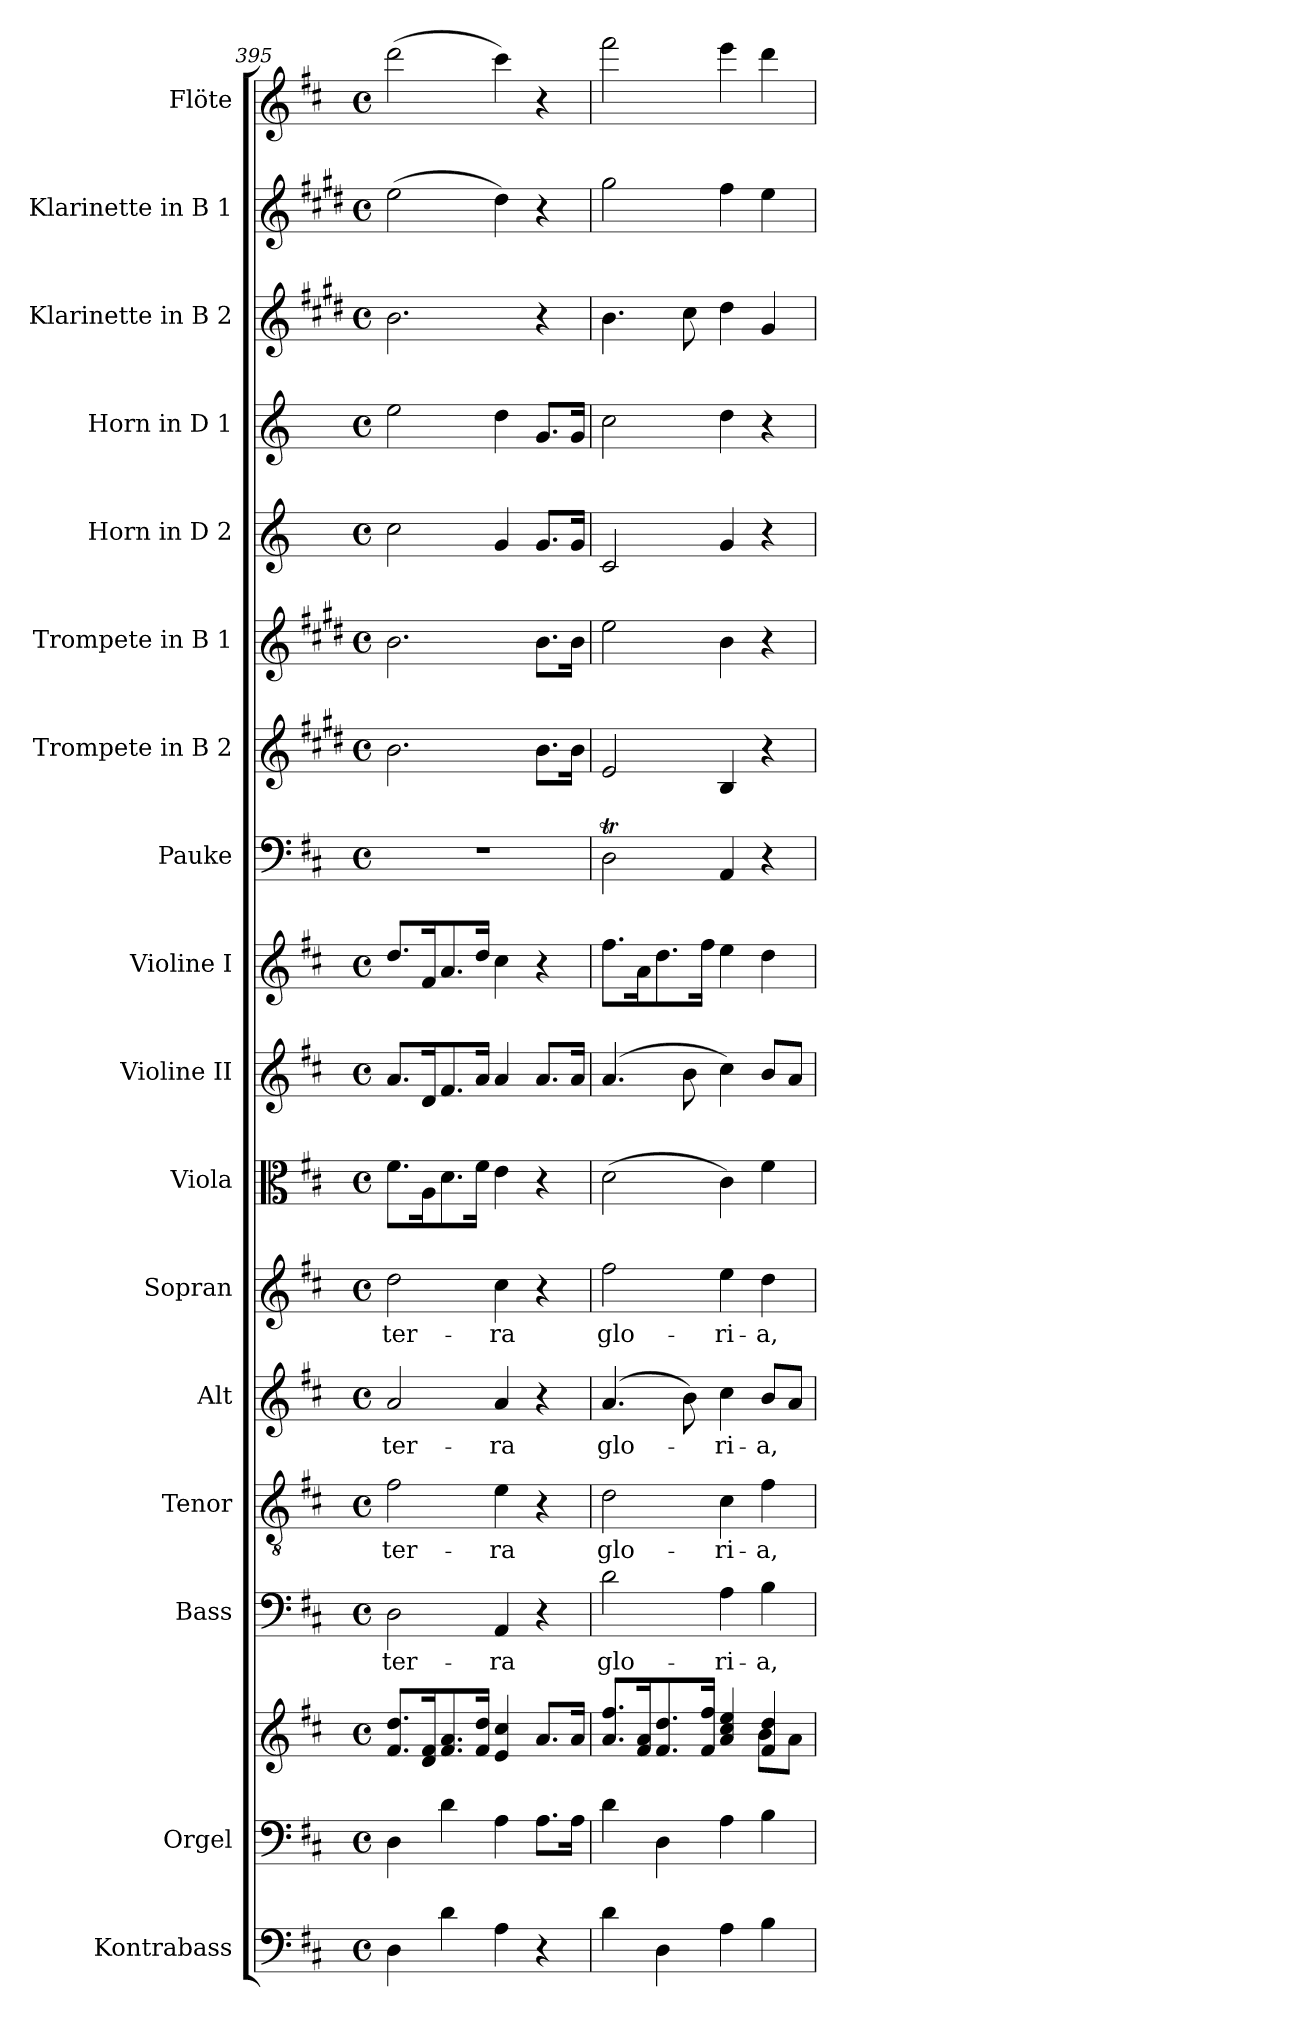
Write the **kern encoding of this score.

**kern	**kern	**kern	**kern	**text	**kern	**text	**kern	**text	**kern	**text	**kern	**kern	**kern	**kern	**kern	**kern	**kern	**kern	**kern	**kern	**kern
*part17	*part16	*part16	*part15	*part15	*part14	*part14	*part13	*part13	*part12	*part12	*part11	*part10	*part9	*part8	*part7	*part6	*part5	*part4	*part3	*part2	*part1
*staff18	*staff17	*staff16	*staff15	*staff15	*staff14	*staff14	*staff13	*staff13	*staff12	*staff12	*staff11	*staff10	*staff9	*staff8	*staff7	*staff6	*staff5	*staff4	*staff3	*staff2	*staff1
*I"Kontrabass	*I"Orgel	*	*I"Bass	*	*I"Tenor	*	*I"Alt	*	*I"Sopran	*	*I"Viola	*I"Violine II	*I"Violine I	*I"Pauke	*I"Trompete in B 2	*I"Trompete in B 1	*I"Horn in D 2	*I"Horn in D 1	*I"Klarinette in B 2	*I"Klarinette in B 1	*I"Flöte
*I'Kb.	*I'Org.	*	*I'B	*	*I'T	*	*I'A	*	*I'S	*	*I'Vla.	*I'Vl. II	*I'Vl. I	*I'Pk.	*I'Trp. 2	*I'Trp. 1	*I'Hrn. 2	*I'Hrn. 1	*I'Kl. 2	*I'Kl. 1	*I'Fl.
*clefF4	*clefF4	*clefG2	*clefF4	*	*clefGv2	*	*clefG2	*	*clefG2	*	*clefC3	*clefG2	*clefG2	*clefF4	*clefG2	*clefG2	*clefG2	*clefG2	*clefG2	*clefG2	*clefG2
*ITrd7c12	*	*	*	*	*	*	*	*	*	*	*	*	*	*	*ITrd1c2	*ITrd1c2	*ITrd-1c-2	*ITrd-1c-2	*ITrd1c2	*ITrd1c2	*
*k[f#c#]	*k[f#c#]	*k[f#c#]	*k[f#c#]	*	*k[f#c#]	*	*k[f#c#]	*	*k[f#c#]	*	*k[f#c#]	*k[f#c#]	*k[f#c#]	*k[f#c#]	*k[f#c#]	*k[f#c#]	*k[f#c#]	*k[f#c#]	*k[f#c#]	*k[f#c#]	*k[f#c#]
*D:	*D:	*D:	*D:	*	*D:	*	*D:	*	*D:	*	*D:	*D:	*D:	*D:	*D:	*D:	*D:	*D:	*D:	*D:	*D:
*M4/4	*M4/4	*M4/4	*M4/4	*	*M4/4	*	*M4/4	*	*M4/4	*	*M4/4	*M4/4	*M4/4	*M4/4	*M4/4	*M4/4	*M4/4	*M4/4	*M4/4	*M4/4	*M4/4
*met(c)	*met(c)	*met(c)	*met(c)	*	*met(c)	*	*met(c)	*	*met(c)	*	*met(c)	*met(c)	*met(c)	*met(c)	*met(c)	*met(c)	*met(c)	*met(c)	*met(c)	*met(c)	*met(c)
=395	=395	=395	=395	=395	=395	=395	=395	=395	=395	=395	=395	=395	=395	=395	=395	=395	=395	=395	=395	=395	=395
!	!	!	!	!LO:LY:b	!	!LO:LY:b	!	!LO:LY:b	!	!LO:LY:b	!	!	!	!	!	!	!	!	!	!	!
4DD\	4D\	8.f#/ 8.dd/L	2D\	ter-	2f#\	ter-	2a/	ter-	2dd\	ter-	8.f#\L	8.a/L	8.dd/L	1r	2.a\	2.a\	2dd\	2ff#\	2.a\	(>2dd\	(>2ddd\
.	.	16d/ 16f#/k	.	.	.	.	.	.	.	.	16A\k	16d/k	16f#/k	.	.	.	.	.	.	.	.
4D\	4d\	8.f#/ 8.a/	.	.	.	.	.	.	.	.	8.d\	8.f#/	8.a/	.	.	.	.	.	.	.	.
.	.	16f#/ 16dd/Jk	.	.	.	.	.	.	.	.	16f#\Jk	16a/Jk	16dd/Jk	.	.	.	.	.	.	.	.
!	!	!	!	!LO:LY:b	!	!LO:LY:b	!	!LO:LY:b	!	!LO:LY:b	!	!	!	!	!	!	!	!	!	!	!
4AA\	4A\	4e/ 4cc#/	4AA/	-ra	4e\	-ra	4a/	-ra	4cc#\	-ra	4e\	4a/	4cc#\	.	.	.	4a/	4ee\	.	4cc#\)	4ccc#\)
4r	8.A\L	8.a/L	4r	.	4r	.	4r	.	4r	.	4r	8.a/L	4r	.	8.a\L	8.a\L	8.a/L	8.a/L	4r	4r	4r
.	16A\Jk	16a/Jk	.	.	.	.	.	.	.	.	.	16a/Jk	.	.	16a\Jk	16a\Jk	16a/Jk	16a/Jk	.	.	.
=396	=396	=396	=396	=396	=396	=396	=396	=396	=396	=396	=396	=396	=396	=396	=396	=396	=396	=396	=396	=396	=396
*	*	*^	*	*	*	*	*	*	*	*	*	*	*	*	*	*	*	*	*	*	*
!	!	!	!	!	!LO:LY:b	!	!LO:LY:b	!	!LO:LY:b	!	!LO:LY:b	!	!	!	!	!	!	!	!	!	!	!
4D\	4d\	8.a/ 8.ff#/L	2.ryy	2d\	glo-	2d\	glo-	(4.a/	glo-	2ff#\	glo-	(>2d\	(4.a/	8.ff#\L	2DT\	2d/	2dd\	2d/	2dd\	4.a\	2ff#\	2fff#\
.	.	16f#/ 16a/k	.	.	.	.	.	.	.	.	.	.	.	16a\k	.	.	.	.	.	.	.	.
4DD\	4D\	8.f#/ 8.dd/	.	.	.	.	.	.	.	.	.	.	.	8.dd\	.	.	.	.	.	.	.	.
.	.	.	.	.	.	.	.	8b\)	.	.	.	.	8b\	.	.	.	.	.	.	8b\	.	.
.	.	16f#/ 16ff#/Jk	.	.	.	.	.	.	.	.	.	.	.	16ff#\Jk	.	.	.	.	.	.	.	.
!	!	!	!	!	!LO:LY:b	!	!LO:LY:b	!	!LO:LY:b	!	!LO:LY:b	!	!	!	!	!	!	!	!	!	!	!
4AA\	4A\	4a/ 4cc#/ 4ee/	.	4A\	-ri-	4c#\	-ri-	4cc#\	-ri-	4ee\	-ri-	4c#\)	4cc#\)	4ee\	4AA/	4A/	4a\	4a/	4ee\	4cc#\	4ee\	4eee\
!	!	!	!	!	!LO:LY:b	!	!LO:LY:b	!	!LO:LY:b	!	!LO:LY:b	!	!	!	!	!	!	!	!	!	!	!
4BB\	4B\	4f#/ 4dd/	8b\L	4B\	-a,	4f#\	-a,	8b/L	-a,	4dd\	-a,	4f#\	8b/L	4dd\	4r	4r	4r	4r	4r	4f#/	4dd\	4ddd\
.	.	.	8a\J	.	.	.	.	8a/J	.	.	.	.	8a/J	.	.	.	.	.	.	.	.	.
*	*	*v	*v	*	*	*	*	*	*	*	*	*	*	*	*	*	*	*	*	*	*	*
=	=	=	=	=	=	=	=	=	=	=	=	=	=	=	=	=	=	=	=	=	=
*-	*-	*-	*-	*-	*-	*-	*-	*-	*-	*-	*-	*-	*-	*-	*-	*-	*-	*-	*-	*-	*-
